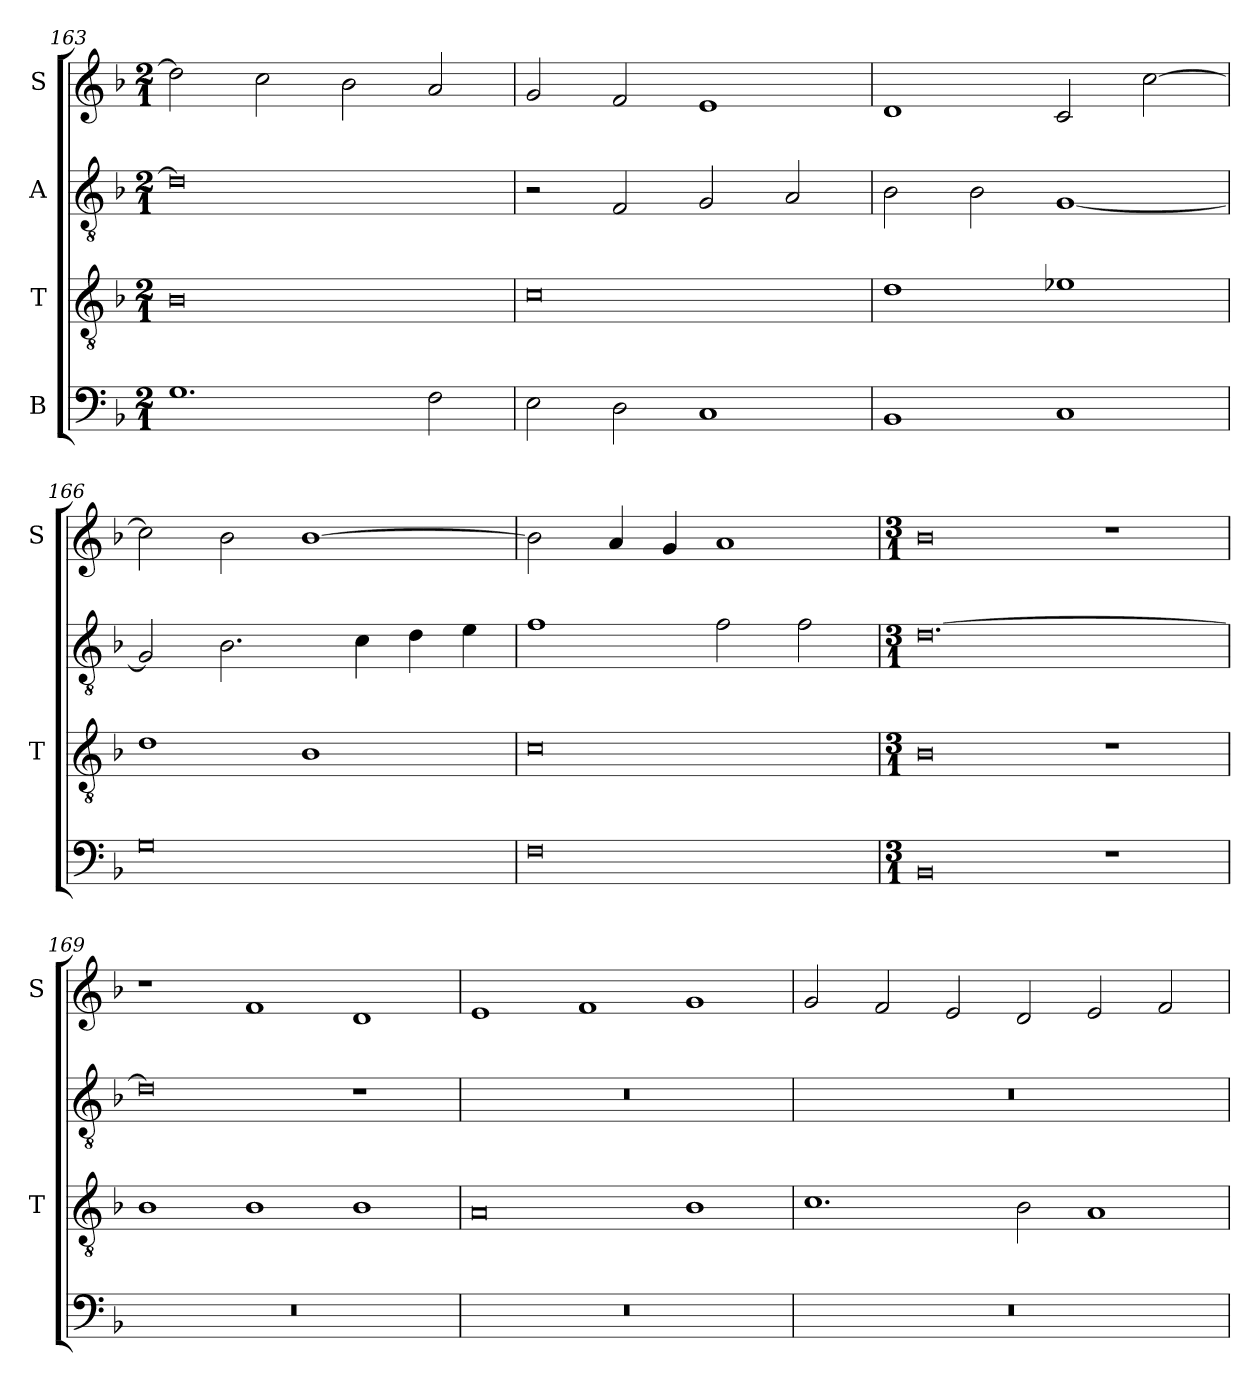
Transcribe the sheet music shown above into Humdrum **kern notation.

**kern	**kern	**kern	**kern
*part4	*part3	*part2	*part1
*staff4	*staff3	*staff2	*staff1
*I"B	*I"T	*I"A	*I"S
*	*I'T	*	*I'S
*clefF4	*clefGv2	*clefGv2	*clefG2
*k[b-]	*k[b-]	*k[b-]	*k[b-]
*M2/1	*M2/1	*M2/1	*M2/1
=163	=163	=163	=163
1.G	0B-	0d]	2dd\]
.	.	.	2cc\
.	.	.	2b-\
2F\	.	.	2a/
=164	=164	=164	=164
2E\	0c	2r	2g/
2D\	.	2F/	2f/
1C	.	2G/	1e
.	.	2A/	.
=165	=165	=165	=165
1BB-	1d	2B-\	1d
.	.	2B-\	.
1C	1e-X	[1G	2c/
.	.	.	[2cc\
=166	=166	=166	=166
0G	1d	2G/]	2cc\]
.	.	2.B-\	2b-\
.	1B-	.	[1b-
.	.	4c\	.
.	.	4d\	.
.	.	4e\	.
=167	=167	=167	=167
0F	0c	1f	2b-\]
.	.	.	4a/
.	.	.	4g/
.	.	2f\	1a
.	.	2f\	.
=168	=168	=168	=168
*M3/1	*M3/1	*M3/1	*M3/1
0BB-	0B-	[0.d	0b-
1r	1r	.	1r
=169	=169	=169	=169
0.r	1B-	0d]	1r
.	1B-	.	1f
.	1B-	1r	1d
=170	=170	=170	=170
0.r	0A	0.r	1e
.	.	.	1f
.	1B-	.	1g
=171	=171	=171	=171
0.r	1.c	0.r	2g/
.	.	.	2f/
.	.	.	2e/
.	2B-\	.	2d/
.	1A	.	2e/
.	.	.	2f/
=	=	=	=
*-	*-	*-	*-
